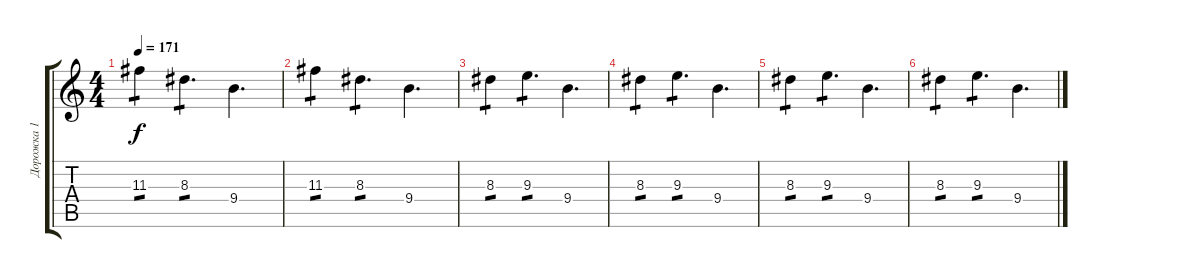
\track ("Дорожка 1" "Дорожка 1") {instrument distortionguitar}
\staff {score tabs}
\tuning (E4 B3 G3 D3 A2 E2) {hide}
\ts (4 4)
\tempo 171
\clef g2
\ks c
11.3.4{tp 1 dy f} 8.3.4{d tp 1} 9.4.4{d} |
11.3.4{tp 1} 8.3.4{d tp 1} 9.4.4{d} |
8.3.4{tp 1} 9.3.4{d tp 1} 9.4.4{d} |
8.3.4{tp 1} 9.3.4{d tp 1} 9.4.4{d} |
8.3.4{tp 1} 9.3.4{d tp 1} 9.4.4{d} |
8.3.4{tp 1} 9.3.4{d tp 1} 9.4.4{d}
